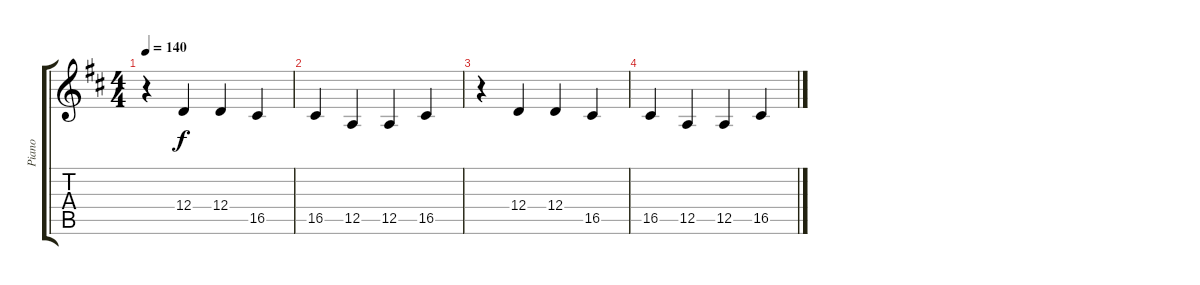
\track ("Piano" "Piano") {instrument acousticgrandpiano}
\staff {score tabs}
\tuning (E4 B3 G3 D3 A2 E2) {hide}
\ts (4 4)
\tempo 140
\clef g2
\ks d
r.4{dy f volume 8} 12.4.4 12.4.4 16.5.4 |
16.5.4{volume 6} 12.5.4 12.5.4 16.5.4 |
r.4{volume 4} 12.4.4 12.4.4 16.5.4 |
16.5.4{volume 2} 12.5.4 12.5.4 16.5.4
